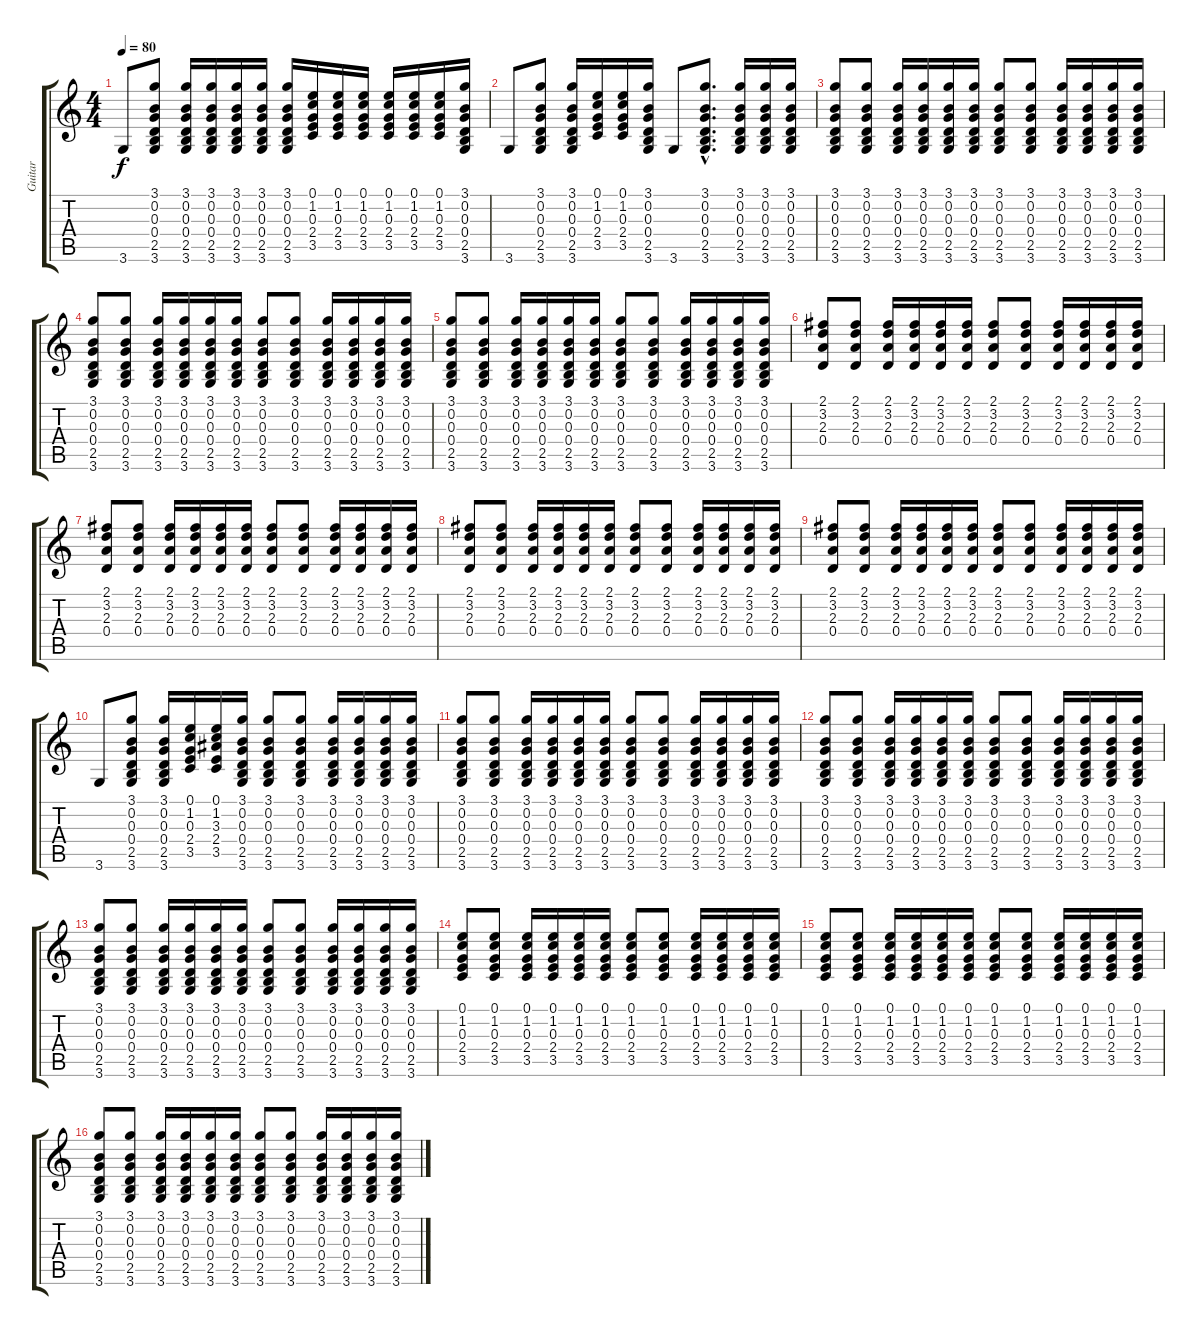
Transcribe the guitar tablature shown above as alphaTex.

\track ("Guitar" "Guitar") {instrument acousticguitarsteel}
\staff {score tabs}
\tuning (E4 B3 G3 D3 A2 E2) {hide}
\ts (4 4)
\tempo 80
\clef g2
\ks c
3.6.8{dy f instrument acousticguitarsteel} (3.1 0.2 0.3 0.4 2.5 3.6).8 (3.1 0.2 0.3 0.4 2.5 3.6).16 (3.1 0.2 0.3 0.4 2.5 3.6).16 (3.1 0.2 0.3 0.4 2.5 3.6).16 (3.1 0.2 0.3 0.4 2.5 3.6).16 (3.1 0.2 0.3 0.4 2.5 3.6).16 (0.1 1.2 0.3 2.4 3.5).16 (0.1 1.2 0.3 2.4 3.5).16 (0.1 1.2 0.3 2.4 3.5).16 (0.1 1.2 0.3 2.4 3.5).16 (0.1 1.2 0.3 2.4 3.5).16 (0.1 1.2 0.3 2.4 3.5).16 (3.1 0.2 0.3 0.4 2.5 3.6).16 |
3.6.8 (3.1 0.2 0.3 0.4 2.5 3.6).8 (3.1 0.2 0.3 0.4 2.5 3.6).16 (0.1 1.2 0.3 2.4 3.5).16 (0.1 1.2 0.3 2.4 3.5).16 (3.1 0.2 0.3 0.4 2.5 3.6).16 3.6.8 (3.1{hac} 0.2{hac} 0.3{hac} 0.4{hac} 2.5{hac} 3.6{hac}).8{d} (3.1 0.2 0.3 0.4 2.5 3.6).16 (3.1 0.2 0.3 0.4 2.5 3.6).16 (3.1 0.2 0.3 0.4 2.5 3.6).16 |
(3.1 0.2 0.3 0.4 2.5 3.6).8 (3.1 0.2 0.3 0.4 2.5 3.6).8 (3.1 0.2 0.3 0.4 2.5 3.6).16 (3.1 0.2 0.3 0.4 2.5 3.6).16 (3.1 0.2 0.3 0.4 2.5 3.6).16 (3.1 0.2 0.3 0.4 2.5 3.6).16 (3.1 0.2 0.3 0.4 2.5 3.6).8 (3.1 0.2 0.3 0.4 2.5 3.6).8 (3.1 0.2 0.3 0.4 2.5 3.6).16 (3.1 0.2 0.3 0.4 2.5 3.6).16 (3.1 0.2 0.3 0.4 2.5 3.6).16 (3.1 0.2 0.3 0.4 2.5 3.6).16 |
(3.1 0.2 0.3 0.4 2.5 3.6).8 (3.1 0.2 0.3 0.4 2.5 3.6).8 (3.1 0.2 0.3 0.4 2.5 3.6).16 (3.1 0.2 0.3 0.4 2.5 3.6).16 (3.1 0.2 0.3 0.4 2.5 3.6).16 (3.1 0.2 0.3 0.4 2.5 3.6).16 (3.1 0.2 0.3 0.4 2.5 3.6).8 (3.1 0.2 0.3 0.4 2.5 3.6).8 (3.1 0.2 0.3 0.4 2.5 3.6).16 (3.1 0.2 0.3 0.4 2.5 3.6).16 (3.1 0.2 0.3 0.4 2.5 3.6).16 (3.1 0.2 0.3 0.4 2.5 3.6).16 |
(3.1 0.2 0.3 0.4 2.5 3.6).8 (3.1 0.2 0.3 0.4 2.5 3.6).8 (3.1 0.2 0.3 0.4 2.5 3.6).16 (3.1 0.2 0.3 0.4 2.5 3.6).16 (3.1 0.2 0.3 0.4 2.5 3.6).16 (3.1 0.2 0.3 0.4 2.5 3.6).16 (3.1 0.2 0.3 0.4 2.5 3.6).8 (3.1 0.2 0.3 0.4 2.5 3.6).8 (3.1 0.2 0.3 0.4 2.5 3.6).16 (3.1 0.2 0.3 0.4 2.5 3.6).16 (3.1 0.2 0.3 0.4 2.5 3.6).16 (3.1 0.2 0.3 0.4 2.5 3.6).16 |
(2.1 3.2 2.3 0.4).8 (2.1 3.2 2.3 0.4).8 (2.1 3.2 2.3 0.4).16 (2.1 3.2 2.3 0.4).16 (2.1 3.2 2.3 0.4).16 (2.1 3.2 2.3 0.4).16 (2.1 3.2 2.3 0.4).8 (2.1 3.2 2.3 0.4).8 (2.1 3.2 2.3 0.4).16 (2.1 3.2 2.3 0.4).16 (2.1 3.2 2.3 0.4).16 (2.1 3.2 2.3 0.4).16 |
(2.1 3.2 2.3 0.4).8 (2.1 3.2 2.3 0.4).8 (2.1 3.2 2.3 0.4).16 (2.1 3.2 2.3 0.4).16 (2.1 3.2 2.3 0.4).16 (2.1 3.2 2.3 0.4).16 (2.1 3.2 2.3 0.4).8 (2.1 3.2 2.3 0.4).8 (2.1 3.2 2.3 0.4).16 (2.1 3.2 2.3 0.4).16 (2.1 3.2 2.3 0.4).16 (2.1 3.2 2.3 0.4).16 |
(2.1 3.2 2.3 0.4).8 (2.1 3.2 2.3 0.4).8 (2.1 3.2 2.3 0.4).16 (2.1 3.2 2.3 0.4).16 (2.1 3.2 2.3 0.4).16 (2.1 3.2 2.3 0.4).16 (2.1 3.2 2.3 0.4).8 (2.1 3.2 2.3 0.4).8 (2.1 3.2 2.3 0.4).16 (2.1 3.2 2.3 0.4).16 (2.1 3.2 2.3 0.4).16 (2.1 3.2 2.3 0.4).16 |
(2.1 3.2 2.3 0.4).8 (2.1 3.2 2.3 0.4).8 (2.1 3.2 2.3 0.4).16 (2.1 3.2 2.3 0.4).16 (2.1 3.2 2.3 0.4).16 (2.1 3.2 2.3 0.4).16 (2.1 3.2 2.3 0.4).8 (2.1 3.2 2.3 0.4).8 (2.1 3.2 2.3 0.4).16 (2.1 3.2 2.3 0.4).16 (2.1 3.2 2.3 0.4).16 (2.1 3.2 2.3 0.4).16 |
3.6.8 (3.1 0.2 0.3 0.4 2.5 3.6).8 (3.1 0.2 0.3 0.4 2.5 3.6).16 (0.1 1.2 0.3 2.4 3.5).16 (0.1 1.2 3.3 2.4 3.5).16 (3.1 0.2 0.3 0.4 2.5 3.6).16 (3.1 0.2 0.3 0.4 2.5 3.6).8 (3.1 0.2 0.3 0.4 2.5 3.6).8 (3.1 0.2 0.3 0.4 2.5 3.6).16 (3.1 0.2 0.3 0.4 2.5 3.6).16 (3.1 0.2 0.3 0.4 2.5 3.6).16 (3.1 0.2 0.3 0.4 2.5 3.6).16 |
(3.1 0.2 0.3 0.4 2.5 3.6).8 (3.1 0.2 0.3 0.4 2.5 3.6).8 (3.1 0.2 0.3 0.4 2.5 3.6).16 (3.1 0.2 0.3 0.4 2.5 3.6).16 (3.1 0.2 0.3 0.4 2.5 3.6).16 (3.1 0.2 0.3 0.4 2.5 3.6).16 (3.1 0.2 0.3 0.4 2.5 3.6).8 (3.1 0.2 0.3 0.4 2.5 3.6).8 (3.1 0.2 0.3 0.4 2.5 3.6).16 (3.1 0.2 0.3 0.4 2.5 3.6).16 (3.1 0.2 0.3 0.4 2.5 3.6).16 (3.1 0.2 0.3 0.4 2.5 3.6).16 |
(3.1 0.2 0.3 0.4 2.5 3.6).8 (3.1 0.2 0.3 0.4 2.5 3.6).8 (3.1 0.2 0.3 0.4 2.5 3.6).16 (3.1 0.2 0.3 0.4 2.5 3.6).16 (3.1 0.2 0.3 0.4 2.5 3.6).16 (3.1 0.2 0.3 0.4 2.5 3.6).16 (3.1 0.2 0.3 0.4 2.5 3.6).8 (3.1 0.2 0.3 0.4 2.5 3.6).8 (3.1 0.2 0.3 0.4 2.5 3.6).16 (3.1 0.2 0.3 0.4 2.5 3.6).16 (3.1 0.2 0.3 0.4 2.5 3.6).16 (3.1 0.2 0.3 0.4 2.5 3.6).16 |
(3.1 0.2 0.3 0.4 2.5 3.6).8 (3.1 0.2 0.3 0.4 2.5 3.6).8 (3.1 0.2 0.3 0.4 2.5 3.6).16 (3.1 0.2 0.3 0.4 2.5 3.6).16 (3.1 0.2 0.3 0.4 2.5 3.6).16 (3.1 0.2 0.3 0.4 2.5 3.6).16 (3.1 0.2 0.3 0.4 2.5 3.6).8 (3.1 0.2 0.3 0.4 2.5 3.6).8 (3.1 0.2 0.3 0.4 2.5 3.6).16 (3.1 0.2 0.3 0.4 2.5 3.6).16 (3.1 0.2 0.3 0.4 2.5 3.6).16 (3.1 0.2 0.3 0.4 2.5 3.6).16 |
(0.1 1.2 0.3 2.4 3.5).8 (0.1 1.2 0.3 2.4 3.5).8 (0.1 1.2 0.3 2.4 3.5).16 (0.1 1.2 0.3 2.4 3.5).16 (0.1 1.2 0.3 2.4 3.5).16 (0.1 1.2 0.3 2.4 3.5).16 (0.1 1.2 0.3 2.4 3.5).8 (0.1 1.2 0.3 2.4 3.5).8 (0.1 1.2 0.3 2.4 3.5).16 (0.1 1.2 0.3 2.4 3.5).16 (0.1 1.2 0.3 2.4 3.5).16 (0.1 1.2 0.3 2.4 3.5).16 |
(0.1 1.2 0.3 2.4 3.5).8 (0.1 1.2 0.3 2.4 3.5).8 (0.1 1.2 0.3 2.4 3.5).16 (0.1 1.2 0.3 2.4 3.5).16 (0.1 1.2 0.3 2.4 3.5).16 (0.1 1.2 0.3 2.4 3.5).16 (0.1 1.2 0.3 2.4 3.5).8 (0.1 1.2 0.3 2.4 3.5).8 (0.1 1.2 0.3 2.4 3.5).16 (0.1 1.2 0.3 2.4 3.5).16 (0.1 1.2 0.3 2.4 3.5).16 (0.1 1.2 0.3 2.4 3.5).16 |
(3.1 0.2 0.3 0.4 2.5 3.6).8 (3.1 0.2 0.3 0.4 2.5 3.6).8 (3.1 0.2 0.3 0.4 2.5 3.6).16 (3.1 0.2 0.3 0.4 2.5 3.6).16 (3.1 0.2 0.3 0.4 2.5 3.6).16 (3.1 0.2 0.3 0.4 2.5 3.6).16 (3.1 0.2 0.3 0.4 2.5 3.6).8 (3.1 0.2 0.3 0.4 2.5 3.6).8 (3.1 0.2 0.3 0.4 2.5 3.6).16 (3.1 0.2 0.3 0.4 2.5 3.6).16 (3.1 0.2 0.3 0.4 2.5 3.6).16 (3.1 0.2 0.3 0.4 2.5 3.6).16
